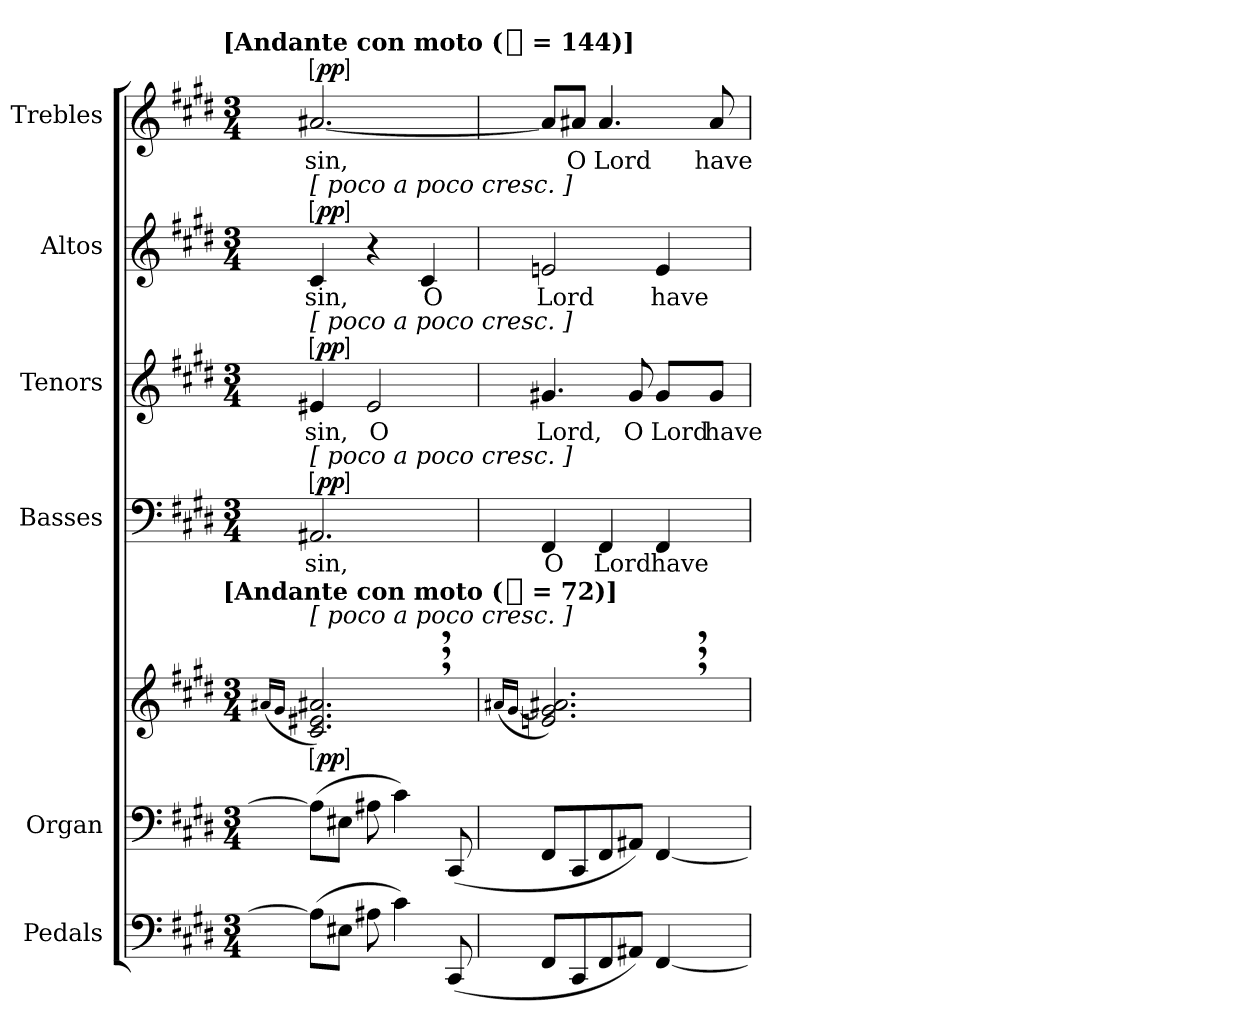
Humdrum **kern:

**kern	**kern	**kern	**dynam	**kern	**text	**dynam	**kern	**text	**dynam	**kern	**text	**dynam	**kern	**text	**dynam
*part6	*part5	*part5	*part5	*part4	*part4	*part4	*part3	*part3	*part3	*part2	*part2	*part2	*part1	*part1	*part1
*staff7	*staff6	*staff5	*staff5/6	*staff4	*staff4	*staff4	*staff3	*staff3	*staff3	*staff2	*staff2	*staff2	*staff1	*staff1	*staff1
*I"Pedals	*I"Organ	*	*	*I"Basses	*	*	*I"Tenors	*	*	*I"Altos	*	*	*I"Trebles	*	*
*I'Ped.	*I'Org.	*	*	*I'B.	*	*	*I'T.	*	*	*I'A.	*	*	*I'T.	*	*
*clefF4	*clefF4	*clefG2	*	*clefF4	*	*	*clefG2	*	*	*clefG2	*	*	*clefG2	*	*
*	*	*	*	*	*	*	*ITrd7c12	*	*	*	*	*	*	*	*
*k[f#c#g#d#]	*k[f#c#g#d#]	*k[f#c#g#d#]	*	*k[f#c#g#d#]	*	*	*k[f#c#g#d#]	*	*	*k[f#c#g#d#]	*	*	*k[f#c#g#d#]	*	*
*E:	*E:	*E:	*	*E:	*	*	*E:	*	*	*E:	*	*	*E:	*	*
!!LO:TX:omd:t=[Andante con moto ([8th] = 144)]
*M3/4	*M3/4	*M3/4	*	*M3/4	*	*	*M3/4	*	*	*M3/4	*	*	*M3/4	*	*
*MM72	*MM72	*MM72	*	*MM72	*	*	*MM72	*	*	*MM72	*	*	*MM72	*	*
=1	=1	=1	=1	=1	=1	=1	=1	=1	=1	=1	=1	=1	=1	=1	=1
!	!	!LO:TX:t=[Andante con moto ([quarter] = 72)]	!	!	!	!	!	!	!	!	!	!	!	!	!
.	.	(16qqa#X/LL	.	.	.	.	.	.	.	.	.	.	.	.	.
.	.	16qqg#/JJ	.	.	.	.	.	.	.	.	.	.	.	.	.
!	!	!	!	!	!	!	!	!	!	!LO:TX:a:t=[ poco a poco cresc. ]	!	!	!	!	!
!	!	!	!	!	!	!	!LO:TX:a:t=[ poco a poco cresc. ]	!	!	!	!	!	!	!	!
!	!	!	!	!LO:TX:a:t=[ poco a poco cresc. ]	!	!	!	!	!	!	!	!	!	!	!
!	!	!LO:TX:t=[ poco a poco cresc. ]	!	!	!	!	!	!	!	!	!	!	!	!	!
!	!	!	!LO:DY:ed=brack	!	!	!LO:DY:a:ed=brack	!	!	!LO:DY:a:ed=brack	!	!	!LO:DY:a:ed=brack	!	!	!LO:DY:a:ed=brack
(8A#iL]	(8A#iL]	2.c#, 2.e#X, 2.a#X,)	pp	2.AA#X	sin,	pp	4E#X	sin,	pp	4c#	sin,	pp	[2.a#X	sin,	pp
8E#XJ	8E#XJ	.	.	.	.	.	.	.	.	.	.	.	.	.	.
8A#	8A#	.	.	.	.	.	2E#	O	.	4r	.	.	.	.	.
4c#)	4c#)	.	.	.	.	.	.	.	.	.	.	.	.	.	.
.	.	.	.	.	.	.	.	.	.	4c#	O	.	.	.	.
(8CC#	(8CC#	.	.	.	.	.	.	.	.	.	.	.	.	.	.
=2	=2	=2	=2	=2	=2	=2	=2	=2	=2	=2	=2	=2	=2	=2	=2
.	.	(16qqa#X/LL	.	.	.	.	.	.	.	.	.	.	.	.	.
.	.	[16qqg#/JJ	.	.	.	.	.	.	.	.	.	.	.	.	.
8FF#L	8FF#L	2.en, 2.g#], 2.a#X,)	.	4FF#	O	.	4.G#X	Lord,	.	2en	Lord	.	8a#/L]	.	.
8CC#	8CC#	.	.	.	.	.	.	.	.	.	.	.	8a#X/J	O	.
8FF#	8FF#	.	.	4FF#	Lord	.	.	.	.	.	.	.	4.a#	Lord	.
8AA#XJ)	8AA#XJ)	.	.	.	.	.	8G#	O	.	.	.	.	.	.	.
[4FF#	[4FF#	.	.	4FF#	have	.	8G#/L	Lord	.	4e	have	.	.	.	.
.	.	.	.	.	.	.	8G#/J	have	.	.	.	.	8a#	have	.
=	=	=	=	=	=	=	=	=	=	=	=	=	=	=	=
*-	*-	*-	*-	*-	*-	*-	*-	*-	*-	*-	*-	*-	*-	*-	*-
